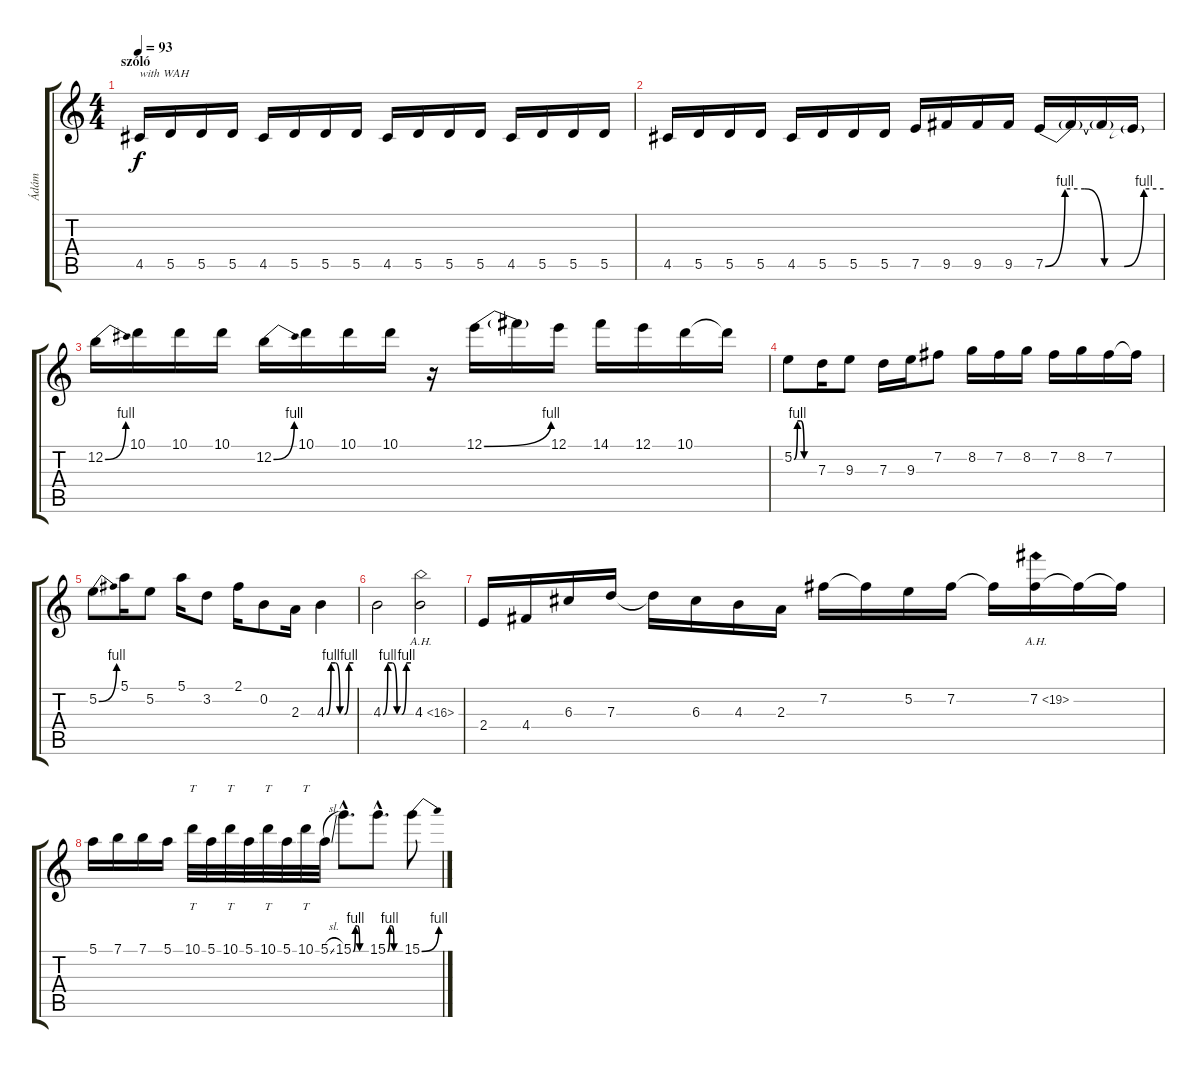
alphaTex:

\track ("Ádám" "Ádám") {instrument distortionguitar}
\staff {score tabs}
\tuning (E4 B3 G3 D3 A2 D2) {hide}
\ts (4 4)
\section ("" "szóló")
\tempo 93
\clef g2
\ks c
4.5.16{txt "with WAH" dy f} 5.5.16 5.5.16 5.5.16 4.5.16 5.5.16 5.5.16 5.5.16 4.5.16 5.5.16 5.5.16 5.5.16 4.5.16 5.5.16 5.5.16 5.5.16 |
4.5.16 5.5.16 5.5.16 5.5.16 4.5.16 5.5.16 5.5.16 5.5.16 7.5.16 9.5.16 9.5.16 9.5.16 7.5{be (custom 0 0 10 4 20 4 30 0 40 0 50 4 60 4)}.16 7.5{t}.16 7.5{t}.16 7.5{t}.16 |
12.2{be (bend 0 0 60 4)}.16 10.1.16 10.1.16 10.1.16 12.2{be (bend 0 0 60 4)}.16 10.1.16 10.1.16 10.1.16 r.16 12.1{be (bend 0 0 60 4)}.16 12.1{t}.16 12.1.16 14.1.16 12.1.16 10.1.16 10.1{t}.16 |
5.2{be (custom 0 0 10 4 20 4 30 0 60 0)}.8 7.3.16 9.3.8 7.3.16 9.3.16 7.2.8 8.2.16 7.2.16 8.2.16 7.2.16 8.2.16 7.2.16 7.2{t}.16 |
5.2{be (bend 0 0 60 4)}.8 5.1.16 5.2.8 5.1.16 3.2.8 2.1.16 0.2.8 2.3.16 4.3{be (custom 0 0 10 4 20 4 30 0 40 0 50 4 60 4)}.4 |
4.3{be (custom 0 0 10 4 20 4 30 0 40 0 50 4 60 4)}.2 4.3{ah 12}.2 |
2.4.16 4.4.16 6.3.16 7.3.16 7.3{t}.16 6.3.16 4.3.16 2.3.16 7.2.16 7.2{t}.16 5.2.16 7.2.16 7.2{t}.16 7.2{ah 12}.16 7.2{t}.16 7.2{t}.16 |
5.1.16 7.1.16 7.1.16 5.1.16 10.1.32{tt} 5.1.32 10.1.32{tt} 5.1.32 10.1.32{tt} 5.1.32 10.1.32{tt} 5.1{sl}.32 15.1{be (custom 0 0 10 4 20 4 30 0 60 0) hac}.8{d} 15.1{be (custom 0 0 10 4 20 4 30 0 60 0) hac}.8{d} 15.1{be (bend 0 0 60 4)}.8
